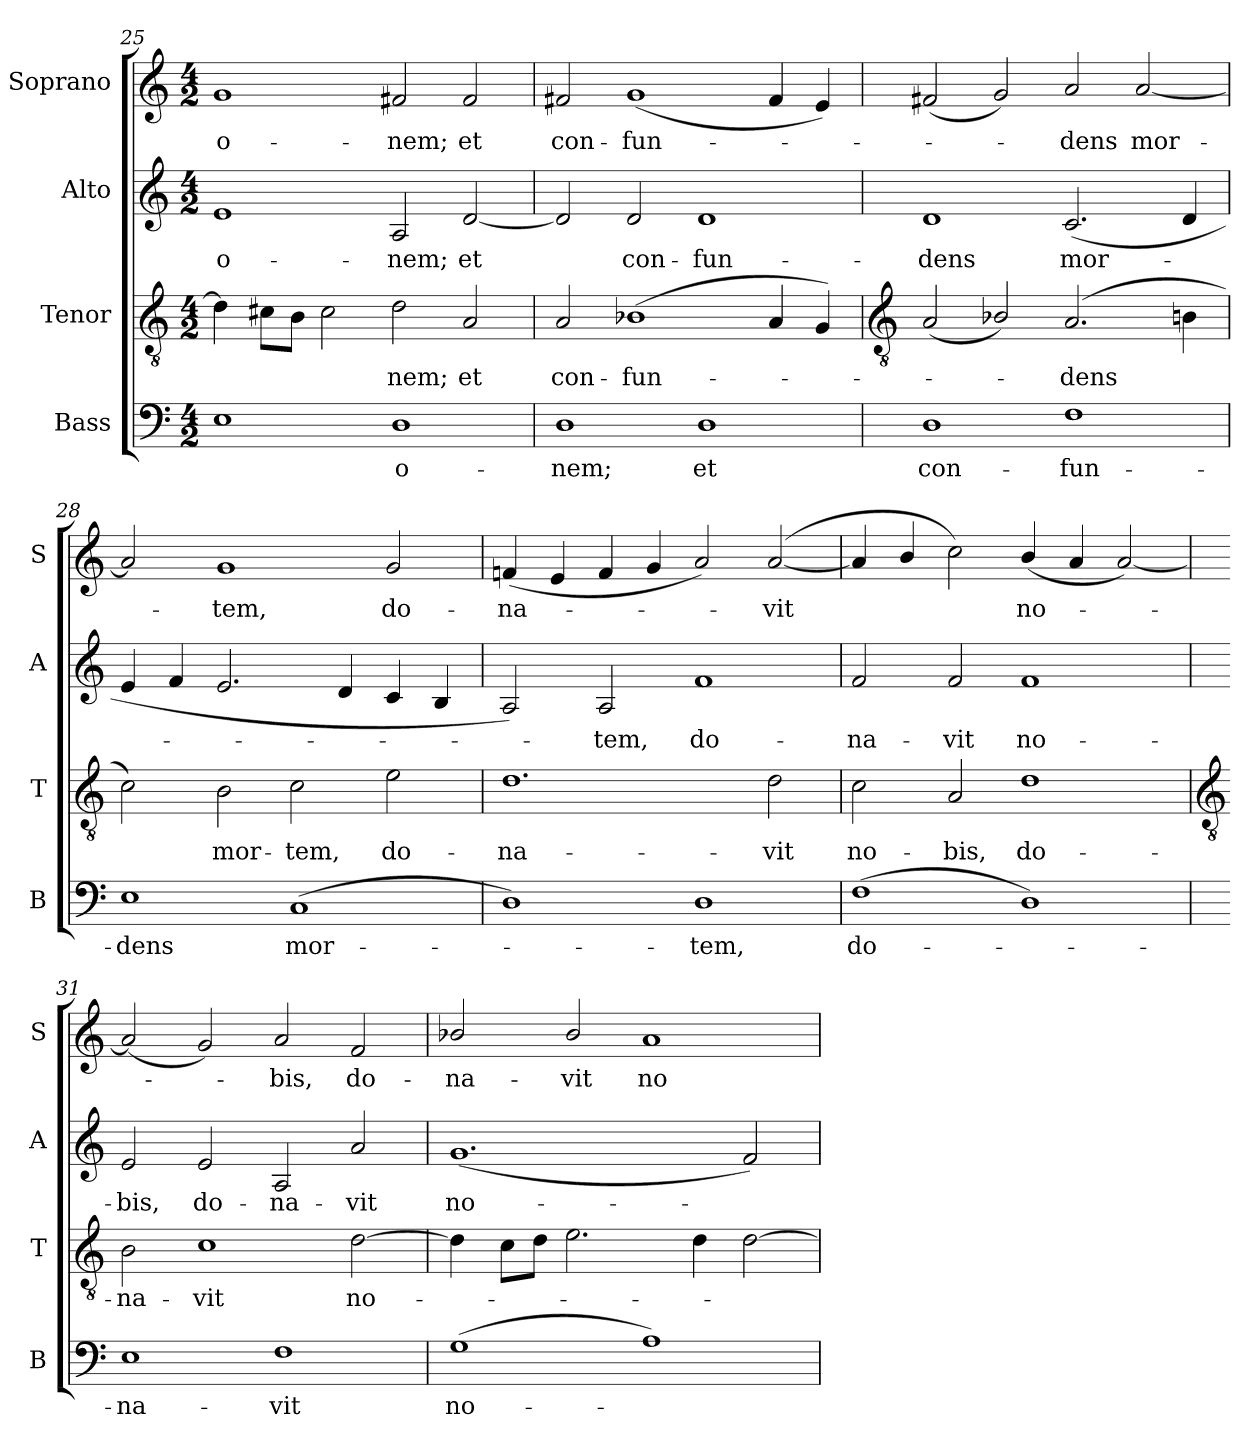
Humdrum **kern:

**kern	**text	**kern	**text	**kern	**text	**kern	**text
*part4	*part4	*part3	*part3	*part2	*part2	*part1	*part1
*staff4	*staff4	*staff3	*staff3	*staff2	*staff2	*staff1	*staff1
*I"Bass	*	*I"Tenor	*	*I"Alto	*	*I"Soprano	*
*I'B	*	*I'T	*	*I'A	*	*I'S	*
*clefF4	*	*clefGv2	*	*clefG2	*	*clefG2	*
*k[]	*	*k[]	*	*k[]	*	*k[]	*
*C:	*	*C:	*	*C:	*	*C:	*
*M4/2	*	*M4/2	*	*M4/2	*	*M4/2	*
=25	=25	=25	=25	=25	=25	=25	=25
!	!	!	!	!	!LO:LY:b	!	!LO:LY:b
1E	.	4d]	.	1e	-o-	1g	-o-
.	.	8c#XL	.	.	.	.	.
.	.	8BJ	.	.	.	.	.
.	.	2c#	.	.	.	.	.
!	!LO:LY:b	!	!LO:LY:b	!	!LO:LY:b	!	!LO:LY:b
1D	o-	2d	nem;	2A	-nem;	2f#X	-nem;
!	!	!	!LO:LY:b	!	!LO:LY:b	!	!LO:LY:b
.	.	2A	et	[2d	et	2f#	et
=26	=26	=26	=26	=26	=26	=26	=26
!	!LO:LY:b	!	!LO:LY:b	!	!	!	!LO:LY:b
1D	-nem;	2A	con-	2d]	.	2f#X	con-
!	!	!	!LO:LY:b	!	!LO:LY:b	!	!LO:LY:b
.	.	(<1B-X	-fun-	2d	con-	(<1g	-fun-
!	!LO:LY:b	!	!	!	!LO:LY:b	!	!
1D	et	.	.	1d	-fun-	.	.
.	.	4A	.	.	.	4f#	.
.	.	4G)	.	.	.	4e)	.
!!LO:LB:g=z
=27	=27	=27	=27	=27	=27	=27	=27
*	*	*clefGv2	*	*	*	*	*
!	!LO:LY:b	!	!	!	!LO:LY:b	!	!
1D	con-	(<2A	.	1d	-dens	(<2f#X	.
.	.	2B-X/)	.	.	.	2g)	.
!	!LO:LY:b	!	!LO:LY:b	!	!LO:LY:b	!	!LO:LY:b
1F	-fun-	(>2.A	dens	(<2.c	mor-	2a	dens
!	!	!	!	!	!	!	!LO:LY:b
.	.	.	.	.	.	[2a	mor-
.	.	4Bn	.	4d	.	.	.
=28	=28	=28	=28	=28	=28	=28	=28
!	!LO:LY:b	!	!	!	!	!	!
1E	-dens	2c)	.	4e	.	2a]	.
.	.	.	.	4f	.	.	.
!	!	!	!LO:LY:b	!	!	!	!LO:LY:b
.	.	2B	mor-	2.e	.	1g	tem,
!	!LO:LY:b	!	!LO:LY:b	!	!	!	!
(<1C	mor-	2c	-tem,	.	.	.	.
.	.	.	.	4d	.	.	.
!	!	!	!LO:LY:b	!	!	!	!LO:LY:b
.	.	2e	do-	4c	.	2g	do-
.	.	.	.	4B	.	.	.
=29	=29	=29	=29	=29	=29	=29	=29
!	!	!	!LO:LY:b	!	!	!	!LO:LY:b
1D)	.	1.d	-na-	2A)	.	(<4fn	-na-
.	.	.	.	.	.	4e	.
!	!	!	!	!	!LO:LY:b	!	!
.	.	.	.	2A	tem,	4f	.
.	.	.	.	.	.	4g	.
!	!LO:LY:b	!	!	!	!LO:LY:b	!	!
1D	tem,	.	.	1f	do-	2a)	.
!	!	!	!LO:LY:b	!	!	!	!LO:LY:b
.	.	2d	-vit	.	.	(<[2a	vit
=30	=30	=30	=30	=30	=30	=30	=30
!	!LO:LY:b	!	!LO:LY:b	!	!LO:LY:b	!	!
(>1F	do-	2c	no-	2f	-na-	4a]	.
.	.	.	.	.	.	4b/	.
!	!	!	!LO:LY:b	!	!LO:LY:b	!	!
.	.	2A	-bis,	2f	-vit	2cc)	.
!	!	!	!LO:LY:b	!	!LO:LY:b	!	!LO:LY:b
1D)	.	1d	do-	1f	no-	(<4b/	no-
.	.	.	.	.	.	4a	.
.	.	.	.	.	.	[2a)	.
!!LO:LB:g=z
=31	=31	=31	=31	=31	=31	=31	=31
*	*	*clefGv2	*	*	*	*	*
!	!LO:LY:b	!	!LO:LY:b	!	!LO:LY:b	!	!
1E	na-	2B	-na-	2e	-bis,	(<2a]	.
!	!	!	!LO:LY:b	!	!LO:LY:b	!	!
.	.	1c	-vit	2e	do-	2g)	.
!	!LO:LY:b	!	!	!	!LO:LY:b	!	!LO:LY:b
1F	-vit	.	.	2A	-na-	2a	bis,
!	!	!	!LO:LY:b	!	!LO:LY:b	!	!LO:LY:b
.	.	[2d	no-	2a	-vit	2f	do-
=32	=32	=32	=32	=32	=32	=32	=32
!	!LO:LY:b	!	!	!	!LO:LY:b	!	!LO:LY:b
(>1G	no-	4d]	.	(<1.g	no-	2b-X/	-na-
.	.	8cL	.	.	.	.	.
.	.	8dJ	.	.	.	.	.
!	!	!	!	!	!	!	!LO:LY:b
.	.	2.e	.	.	.	2b-/	-vit
!	!	!	!	!	!	!	!LO:LY:b
1A)	.	.	.	.	.	1a	no-
.	.	4d	.	.	.	.	.
.	.	[2d	.	2f)	.	.	.
=	=	=	=	=	=	=	=
*-	*-	*-	*-	*-	*-	*-	*-
